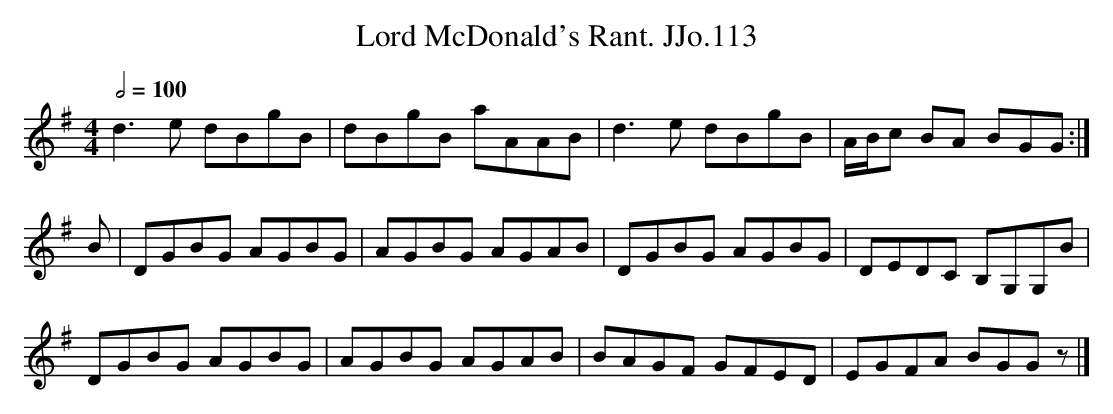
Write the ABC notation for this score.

X:1
T:Lord McDonald's Rant. JJo.113
M:4/4
L:1/8
Q:1/2=100
K:G
d3 e dBgB|dBgB aAAB|d3 e dBgB|A/B/c BA BGG:|
B|DGBG AGBG|AGBG AGAB| DGBG AGBG|DEDC B,G,G,B|
DGBG AGBG|AGBG AGAB| BAGF GFED|EGFA BGGz|]
